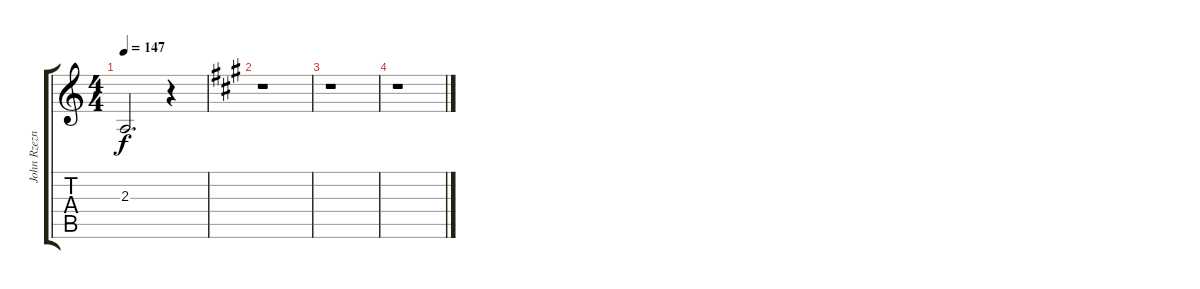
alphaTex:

\track ("John Rzeznik - Voice" "John Rzezn") {instrument tenorsax}
\staff {score tabs}
\tuning (E4 B3 G3 D3 A2 E2) {hide}
\ts (4 4)
\tempo 147
\clef g2
\ks c
2.3{t}.2{d dy f} r.4 |
\ks a
r.1 |
r.1 |
r.1
